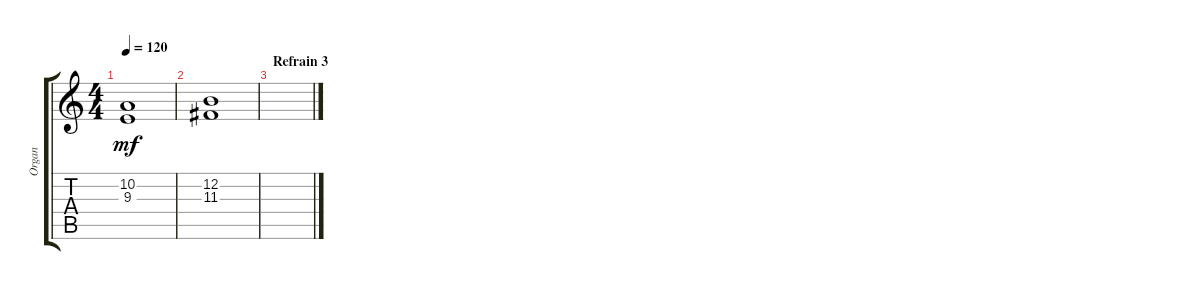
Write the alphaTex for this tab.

\track ("Organ" "Organ") {instrument drawbarorgan}
\staff {score tabs}
\tuning (E4 B3 G3 D3 A2 E2) {hide}
\ts (4 4)
\tempo 120
\clef g2
\ks c
(10.2 9.3).1{dy mf} |
(12.2 11.3).1 |
\section ("" "Refrain 3")
